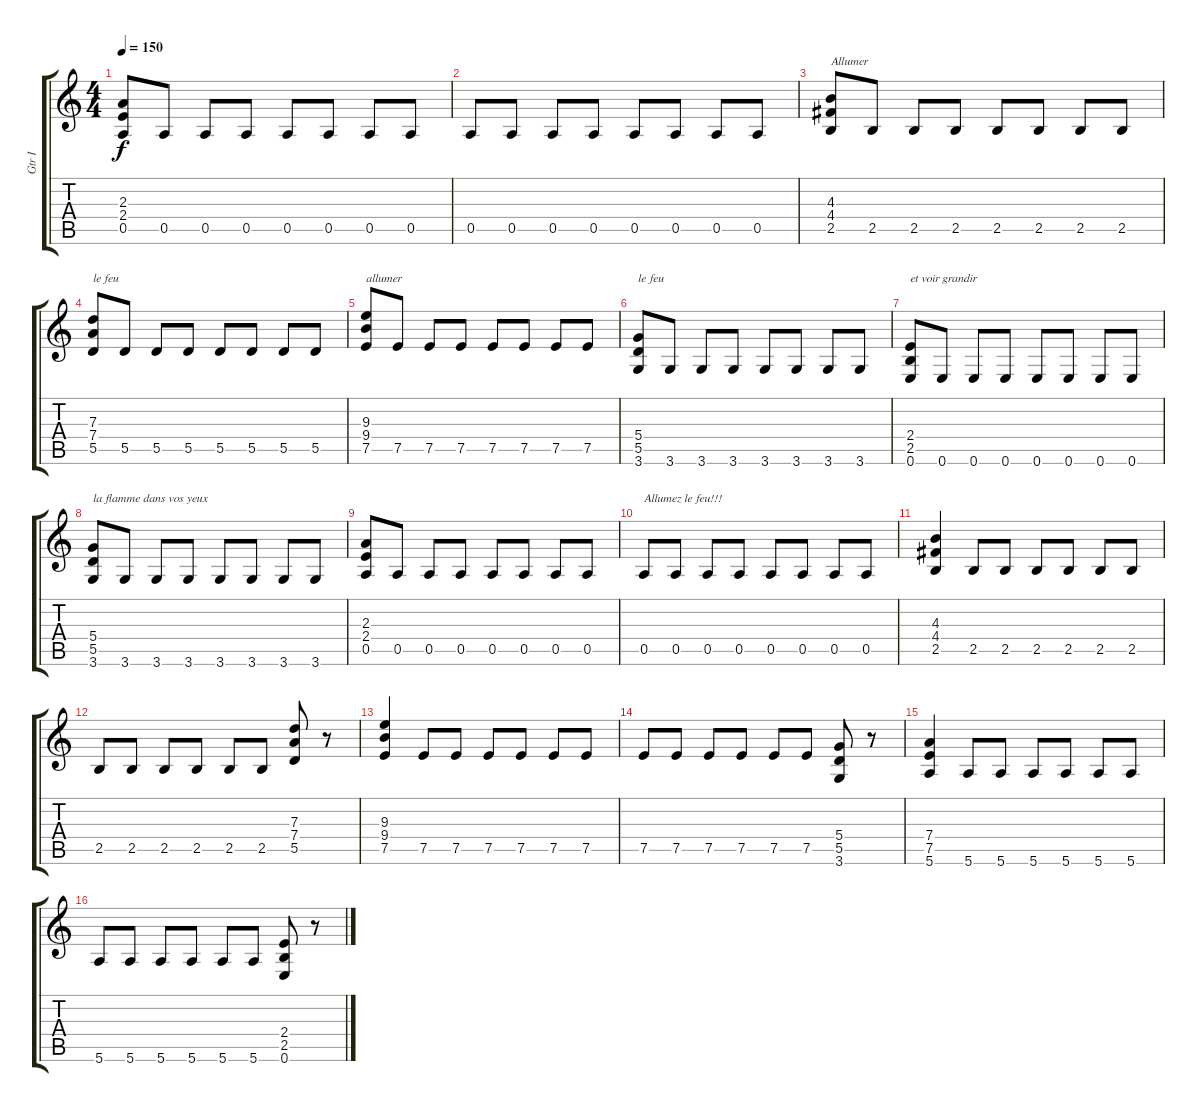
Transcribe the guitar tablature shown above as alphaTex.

\track ("Gtr I" "Gtr I") {instrument distortionguitar}
\staff {score tabs}
\tuning (E4 B3 G3 D3 A2 E2) {hide}
\ts (4 4)
\tempo 150
\clef g2
\ks c
(2.3 2.4 0.5).8{dy f} 0.5.8 0.5.8 0.5.8 0.5.8 0.5.8 0.5.8 0.5.8 |
0.5.8 0.5.8 0.5.8 0.5.8 0.5.8 0.5.8 0.5.8 0.5.8 |
(4.3 4.4 2.5).8{txt "Allumer"} 2.5.8 2.5.8 2.5.8 2.5.8 2.5.8 2.5.8 2.5.8 |
(7.3 7.4 5.5).8{txt "le feu"} 5.5.8 5.5.8 5.5.8 5.5.8 5.5.8 5.5.8 5.5.8 |
(9.3 9.4 7.5).8{txt "allumer"} 7.5.8 7.5.8 7.5.8 7.5.8 7.5.8 7.5.8 7.5.8 |
(5.4 5.5 3.6).8{txt "le feu"} 3.6.8 3.6.8 3.6.8 3.6.8 3.6.8 3.6.8 3.6.8 |
(2.4 2.5 0.6).8{txt "et voir grandir"} 0.6.8 0.6.8 0.6.8 0.6.8 0.6.8 0.6.8 0.6.8 |
(5.4 5.5 3.6).8{txt "la flamme dans vos yeux"} 3.6.8 3.6.8 3.6.8 3.6.8 3.6.8 3.6.8 3.6.8 |
(2.3 2.4 0.5).8 0.5.8 0.5.8 0.5.8 0.5.8 0.5.8 0.5.8 0.5.8 |
0.5.8{txt "Allumez le feu!!!"} 0.5.8 0.5.8 0.5.8 0.5.8 0.5.8 0.5.8 0.5.8 |
(4.3 4.4 2.5).4 2.5.8 2.5.8 2.5.8 2.5.8 2.5.8 2.5.8 |
2.5.8 2.5.8 2.5.8 2.5.8 2.5.8 2.5.8 (7.3 7.4 5.5).8 r.8 |
(9.3 9.4 7.5).4 7.5.8 7.5.8 7.5.8 7.5.8 7.5.8 7.5.8 |
7.5.8 7.5.8 7.5.8 7.5.8 7.5.8 7.5.8 (5.4 5.5 3.6).8 r.8 |
(7.4 7.5 5.6).4 5.6.8 5.6.8 5.6.8 5.6.8 5.6.8 5.6.8 |
5.6.8 5.6.8 5.6.8 5.6.8 5.6.8 5.6.8 (2.4 2.5 0.6).8 r.8
